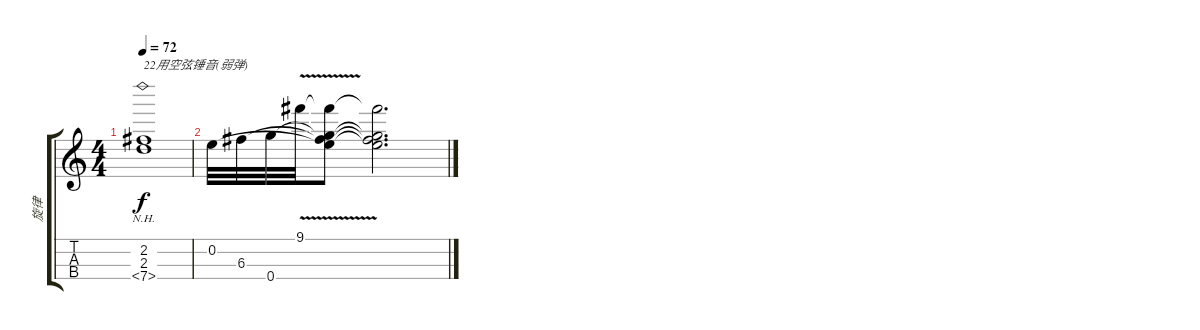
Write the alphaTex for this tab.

\track ("旋律" "旋律") {instrument acousticguitarnylon}
\staff {score tabs}
\tuning (A4 E4 C4 G4) {hide}
\ts (4 4)
\tempo 72
\clef g2
\ks c
(2.2 2.3 7.4{nh}).1{txt "22用空弦锤音(弱弹)" dy f} |
0.2.32 6.3.32 0.4.32 9.1{v}.32 (9.1{t} 0.2{t} 6.3{t} 0.4{t}).8 (9.1{t} 0.2{t} 6.3{t} 0.4{t}).2{d}
